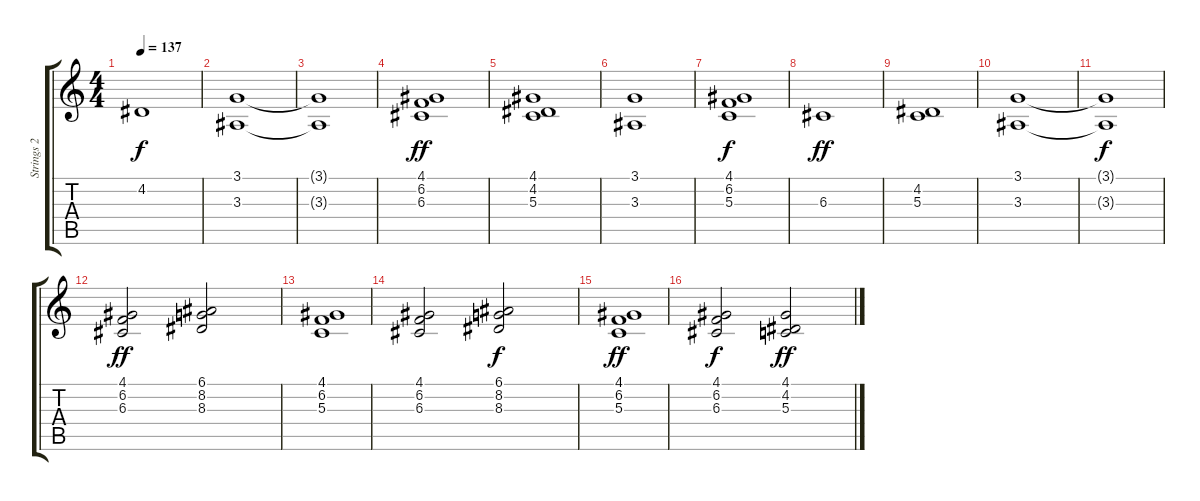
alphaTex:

\track ("Strings 2 (Keyboard)" "Strings 2 ") {instrument stringensemble2}
\staff {score tabs}
\tuning (E4 B3 G3 D3 A2 E2) {hide}
\ts (4 4)
\tempo 137
\clef g2
\ks c
4.2.1{dy f} |
(3.1 3.3).1 |
(3.1{t} 3.3{t}).1 |
(4.1 6.2 6.3).1{dy ff} |
(4.1 4.2 5.3).1 |
(3.1 3.3).1 |
(4.1 6.2 5.3).1{dy f} |
6.3.1{dy ff} |
(4.2 5.3).1 |
(3.1 3.3).1 |
(3.1{t} 3.3{t}).1{dy f} |
(4.1 6.2 6.3).2{dy ff} (6.1 8.2 8.3).2 |
(4.1 6.2 5.3).1 |
(4.1 6.2 6.3).2 (6.1 8.2 8.3).2{dy f} |
(4.1 6.2 5.3).1{dy ff} |
(4.1 6.2 6.3).2{dy f} (4.1 4.2 5.3).2{dy ff}
